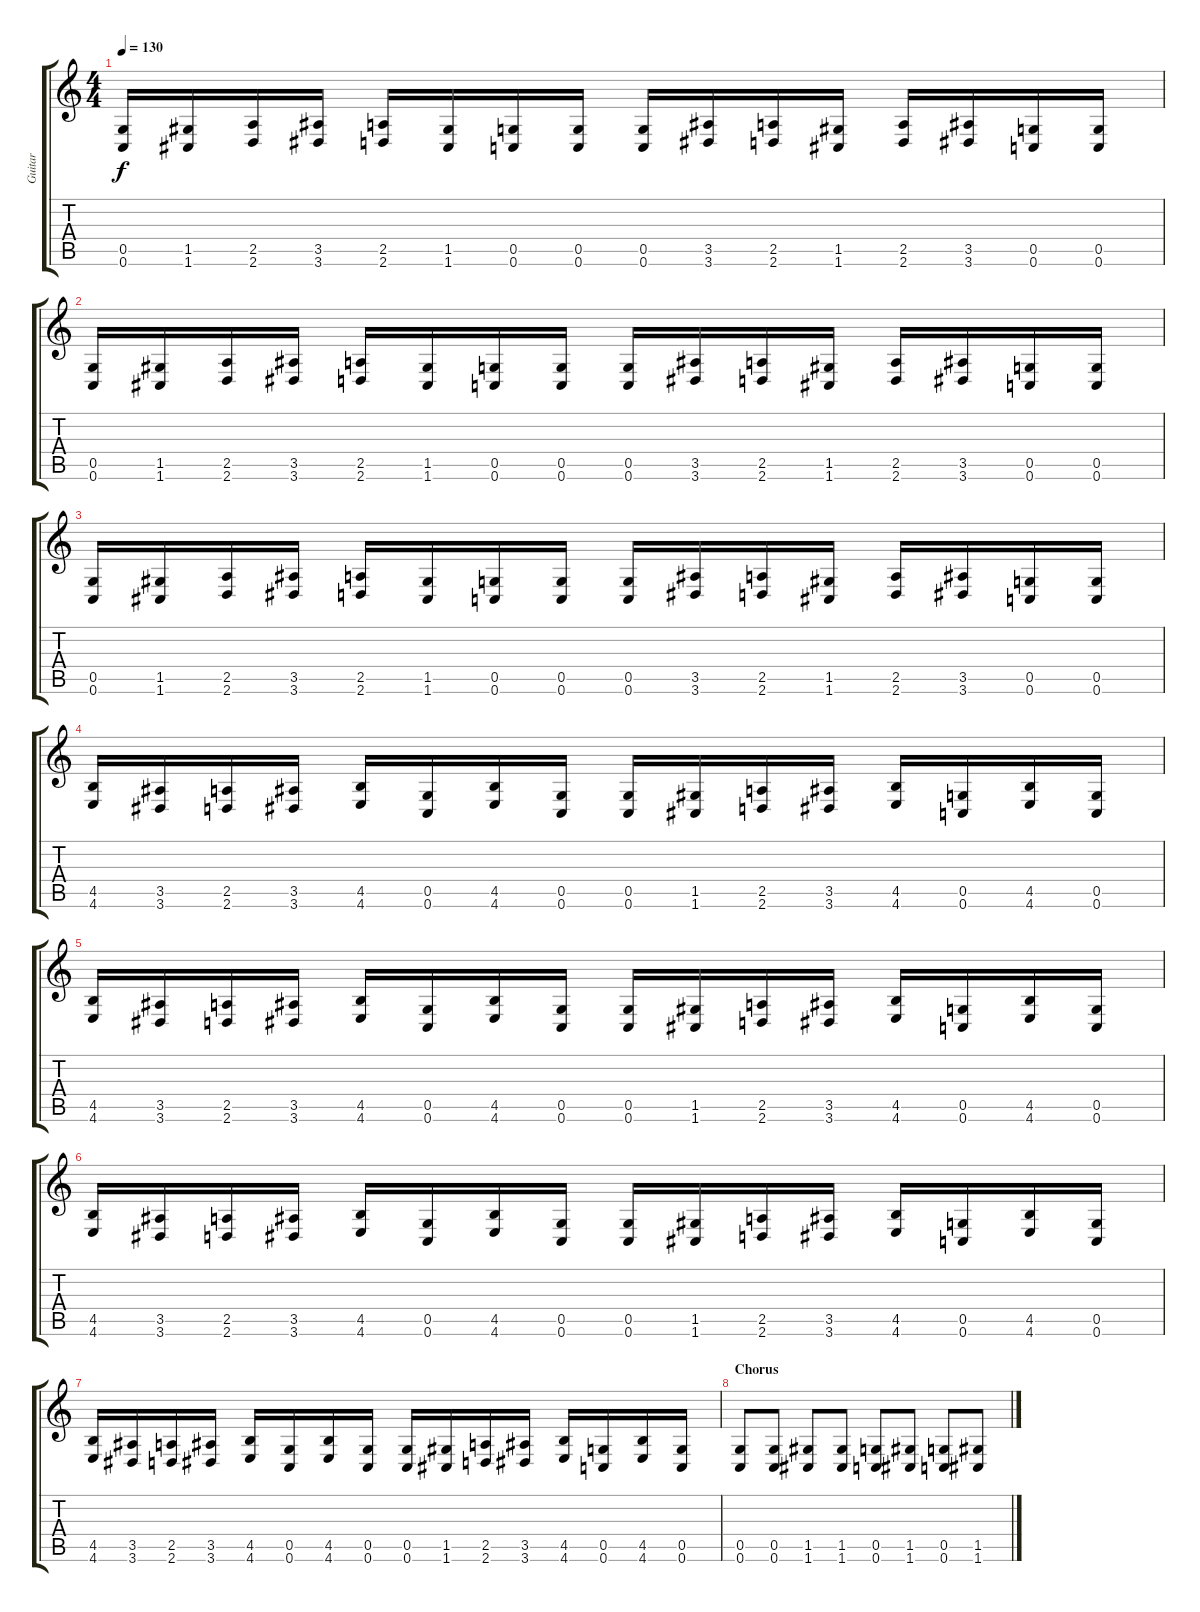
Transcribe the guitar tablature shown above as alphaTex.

\track ("Guitar" "Guitar") {instrument distortionguitar}
\staff {score tabs}
\tuning (C4 A3 F3 C3 G2 C2) {hide}
\ts (4 4)
\tempo 130
\clef g2
\ks c
(0.5 0.6).16{dy f} (1.5 1.6).16 (2.5 2.6).16 (3.5 3.6).16 (2.5 2.6).16 (1.5 1.6).16 (0.5 0.6).16 (0.5 0.6).16 (0.5 0.6).16 (3.5 3.6).16 (2.5 2.6).16 (1.5 1.6).16 (2.5 2.6).16 (3.5 3.6).16 (0.5 0.6).16 (0.5 0.6).16 |
(0.5 0.6).16 (1.5 1.6).16 (2.5 2.6).16 (3.5 3.6).16 (2.5 2.6).16 (1.5 1.6).16 (0.5 0.6).16 (0.5 0.6).16 (0.5 0.6).16 (3.5 3.6).16 (2.5 2.6).16 (1.5 1.6).16 (2.5 2.6).16 (3.5 3.6).16 (0.5 0.6).16 (0.5 0.6).16 |
(0.5 0.6).16 (1.5 1.6).16 (2.5 2.6).16 (3.5 3.6).16 (2.5 2.6).16 (1.5 1.6).16 (0.5 0.6).16 (0.5 0.6).16 (0.5 0.6).16 (3.5 3.6).16 (2.5 2.6).16 (1.5 1.6).16 (2.5 2.6).16 (3.5 3.6).16 (0.5 0.6).16 (0.5 0.6).16 |
(4.5 4.6).16 (3.5 3.6).16 (2.5 2.6).16 (3.5 3.6).16 (4.5 4.6).16 (0.5 0.6).16 (4.5 4.6).16 (0.5 0.6).16 (0.5 0.6).16 (1.5 1.6).16 (2.5 2.6).16 (3.5 3.6).16 (4.5 4.6).16 (0.5 0.6).16 (4.5 4.6).16 (0.5 0.6).16 |
(4.5 4.6).16 (3.5 3.6).16 (2.5 2.6).16 (3.5 3.6).16 (4.5 4.6).16 (0.5 0.6).16 (4.5 4.6).16 (0.5 0.6).16 (0.5 0.6).16 (1.5 1.6).16 (2.5 2.6).16 (3.5 3.6).16 (4.5 4.6).16 (0.5 0.6).16 (4.5 4.6).16 (0.5 0.6).16 |
(4.5 4.6).16 (3.5 3.6).16 (2.5 2.6).16 (3.5 3.6).16 (4.5 4.6).16 (0.5 0.6).16 (4.5 4.6).16 (0.5 0.6).16 (0.5 0.6).16 (1.5 1.6).16 (2.5 2.6).16 (3.5 3.6).16 (4.5 4.6).16 (0.5 0.6).16 (4.5 4.6).16 (0.5 0.6).16 |
(4.5 4.6).16 (3.5 3.6).16 (2.5 2.6).16 (3.5 3.6).16 (4.5 4.6).16 (0.5 0.6).16 (4.5 4.6).16 (0.5 0.6).16 (0.5 0.6).16 (1.5 1.6).16 (2.5 2.6).16 (3.5 3.6).16 (4.5 4.6).16 (0.5 0.6).16 (4.5 4.6).16 (0.5 0.6).16 |
\section ("" "Chorus")
(0.5 0.6).8 (0.5 0.6).8 (1.5 1.6).8 (1.5 1.6).8 (0.5 0.6).8 (1.5 1.6).8 (0.5 0.6).8 (1.5 1.6).8
